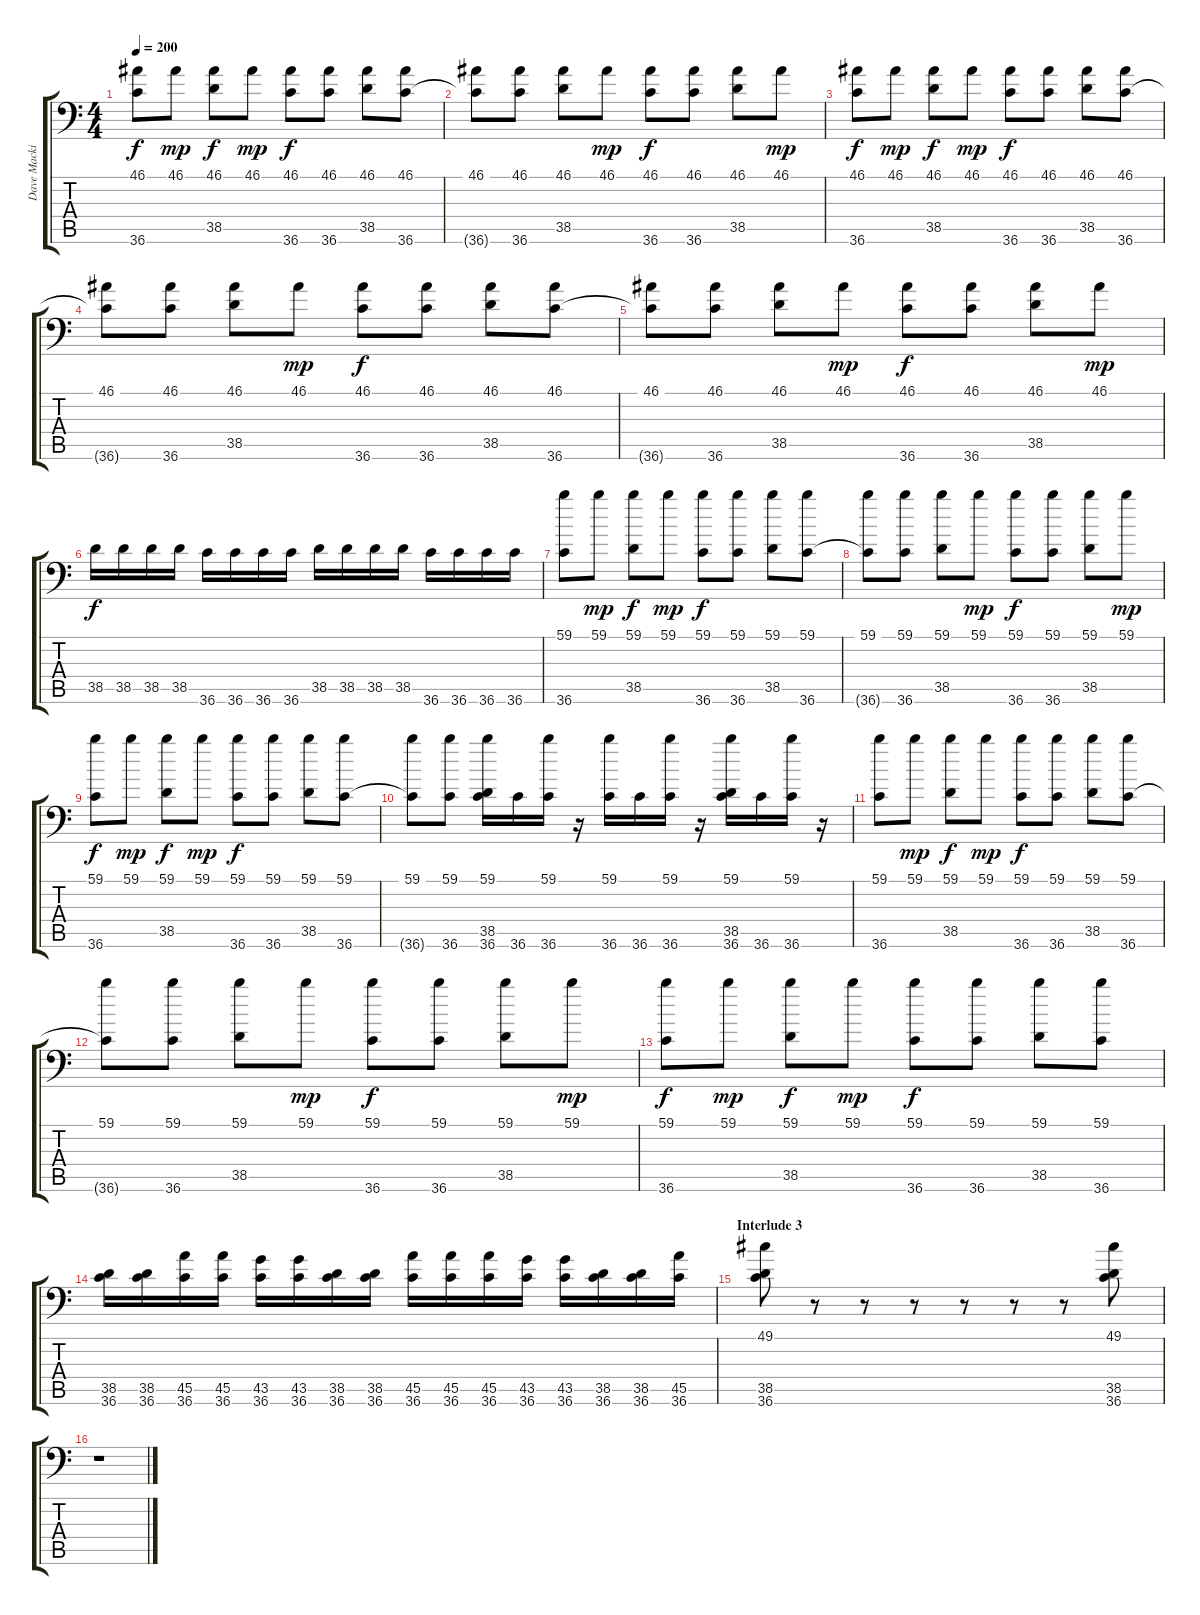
\track ("Dave Mackintosh | Drums" "Dave Macki") {instrument acousticgrandpiano}
\staff {score tabs}
\tuning (C-1 C-1 C-1 C-1 C-1 C-1) {hide}
\ts (4 4)
\tempo 200
\clef f4
\ks c
(46.1 36.6).8{dy f} 46.1.8{dy mp} (46.1 38.5).8{dy f} 46.1.8{dy mp} (46.1 36.6).8{dy f} (46.1 36.6).8 (46.1 38.5).8 (46.1 36.6).8 |
(46.1 36.6{t}).8 (46.1 36.6).8 (46.1 38.5).8 46.1.8{dy mp} (46.1 36.6).8{dy f} (46.1 36.6).8 (46.1 38.5).8 46.1.8{dy mp} |
(46.1 36.6).8{dy f} 46.1.8{dy mp} (46.1 38.5).8{dy f} 46.1.8{dy mp} (46.1 36.6).8{dy f} (46.1 36.6).8 (46.1 38.5).8 (46.1 36.6).8 |
(46.1 36.6{t}).8 (46.1 36.6).8 (46.1 38.5).8 46.1.8{dy mp} (46.1 36.6).8{dy f} (46.1 36.6).8 (46.1 38.5).8 (46.1 36.6).8 |
(46.1 36.6{t}).8 (46.1 36.6).8 (46.1 38.5).8 46.1.8{dy mp} (46.1 36.6).8{dy f} (46.1 36.6).8 (46.1 38.5).8 46.1.8{dy mp} |
38.5.16{dy f} 38.5.16 38.5.16 38.5.16 36.6.16 36.6.16 36.6.16 36.6.16 38.5.16 38.5.16 38.5.16 38.5.16 36.6.16 36.6.16 36.6.16 36.6.16 |
(59.1 36.6).8 59.1.8{dy mp} (59.1 38.5).8{dy f} 59.1.8{dy mp} (59.1 36.6).8{dy f} (59.1 36.6).8 (59.1 38.5).8 (59.1 36.6).8 |
(59.1 36.6{t}).8 (59.1 36.6).8 (59.1 38.5).8 59.1.8{dy mp} (59.1 36.6).8{dy f} (59.1 36.6).8 (59.1 38.5).8 59.1.8{dy mp} |
(59.1 36.6).8{dy f} 59.1.8{dy mp} (59.1 38.5).8{dy f} 59.1.8{dy mp} (59.1 36.6).8{dy f} (59.1 36.6).8 (59.1 38.5).8 (59.1 36.6).8 |
(59.1 36.6{t}).8 (59.1 36.6).8 (59.1 38.5 36.6).16 36.6.16 (59.1 36.6).16 r.16 (59.1 36.6).16 36.6.16 (59.1 36.6).16 r.16 (59.1 38.5 36.6).16 36.6.16 (59.1 36.6).16 r.16 |
(59.1 36.6).8 59.1.8{dy mp} (59.1 38.5).8{dy f} 59.1.8{dy mp} (59.1 36.6).8{dy f} (59.1 36.6).8 (59.1 38.5).8 (59.1 36.6).8 |
(59.1 36.6{t}).8 (59.1 36.6).8 (59.1 38.5).8 59.1.8{dy mp} (59.1 36.6).8{dy f} (59.1 36.6).8 (59.1 38.5).8 59.1.8{dy mp} |
(59.1 36.6).8{dy f} 59.1.8{dy mp} (59.1 38.5).8{dy f} 59.1.8{dy mp} (59.1 36.6).8{dy f} (59.1 36.6).8 (59.1 38.5).8 (59.1 36.6).8 |
(38.5 36.6).16 (38.5 36.6).16 (45.5 36.6).16 (45.5 36.6).16 (43.5 36.6).16 (43.5 36.6).16 (38.5 36.6).16 (38.5 36.6).16 (45.5 36.6).16 (45.5 36.6).16 (45.5 36.6).16 (43.5 36.6).16 (43.5 36.6).16 (38.5 36.6).16 (38.5 36.6).16 (45.5 36.6).16 |
\section ("" "Interlude 3")
(49.1 38.5 36.6).8 r.8 r.8 r.8 r.8 r.8 r.8 (49.1 38.5 36.6).8 |
r.1
